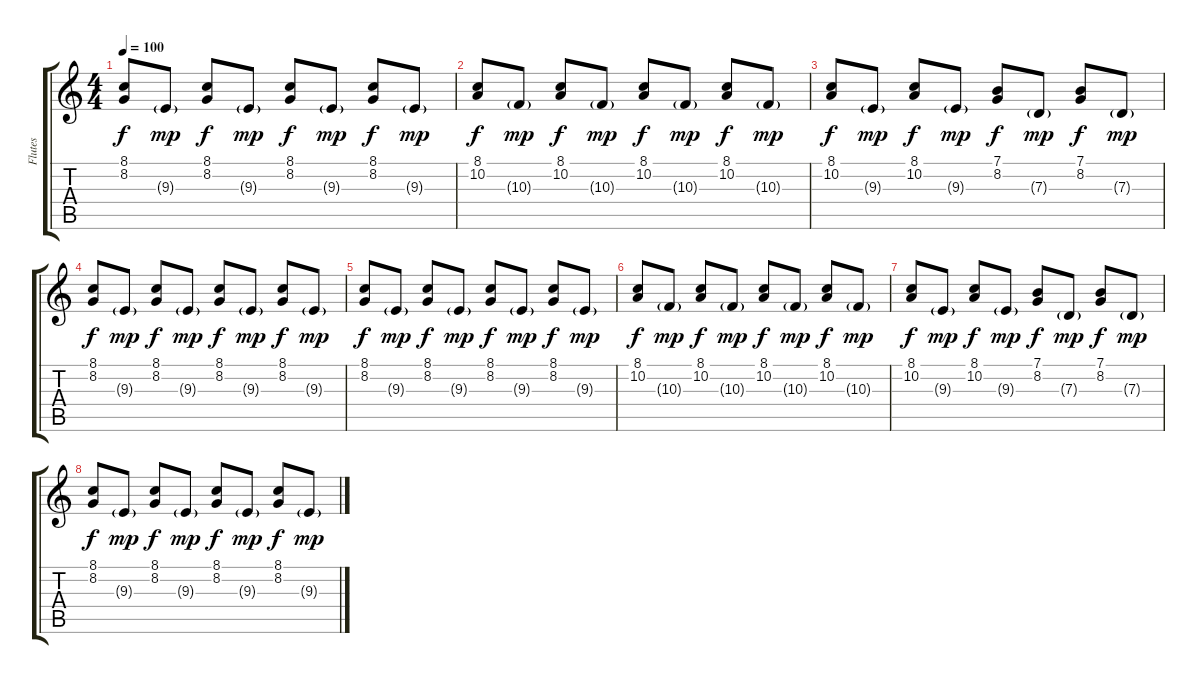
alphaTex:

\track ("Flutes" "Flutes") {instrument flute}
\staff {score tabs}
\tuning (E4 B3 G3 D3 A2 E2) {hide}
\ts (4 4)
\tempo 100
\clef g2
\ks c
(8.1 8.2).8{dy f} 9.3{g}.8{dy mp} (8.1 8.2).8{dy f} 9.3{g}.8{dy mp} (8.1 8.2).8{dy f} 9.3{g}.8{dy mp} (8.1 8.2).8{dy f} 9.3{g}.8{dy mp} |
(8.1 10.2).8{dy f} 10.3{g}.8{dy mp} (8.1 10.2).8{dy f} 10.3{g}.8{dy mp} (8.1 10.2).8{dy f} 10.3{g}.8{dy mp} (8.1 10.2).8{dy f} 10.3{g}.8{dy mp} |
(8.1 10.2).8{dy f} 9.3{g}.8{dy mp} (8.1 10.2).8{dy f} 9.3{g}.8{dy mp} (7.1 8.2).8{dy f} 7.3{g}.8{dy mp} (7.1 8.2).8{dy f} 7.3{g}.8{dy mp} |
(8.1 8.2).8{dy f} 9.3{g}.8{dy mp} (8.1 8.2).8{dy f} 9.3{g}.8{dy mp} (8.1 8.2).8{dy f} 9.3{g}.8{dy mp} (8.1 8.2).8{dy f} 9.3{g}.8{dy mp} |
(8.1 8.2).8{dy f} 9.3{g}.8{dy mp} (8.1 8.2).8{dy f} 9.3{g}.8{dy mp} (8.1 8.2).8{dy f} 9.3{g}.8{dy mp} (8.1 8.2).8{dy f} 9.3{g}.8{dy mp} |
(8.1 10.2).8{dy f} 10.3{g}.8{dy mp} (8.1 10.2).8{dy f} 10.3{g}.8{dy mp} (8.1 10.2).8{dy f} 10.3{g}.8{dy mp} (8.1 10.2).8{dy f} 10.3{g}.8{dy mp} |
(8.1 10.2).8{dy f} 9.3{g}.8{dy mp} (8.1 10.2).8{dy f} 9.3{g}.8{dy mp} (7.1 8.2).8{dy f} 7.3{g}.8{dy mp} (7.1 8.2).8{dy f} 7.3{g}.8{dy mp} |
(8.1 8.2).8{dy f} 9.3{g}.8{dy mp} (8.1 8.2).8{dy f} 9.3{g}.8{dy mp} (8.1 8.2).8{dy f} 9.3{g}.8{dy mp} (8.1 8.2).8{dy f} 9.3{g}.8{dy mp}
